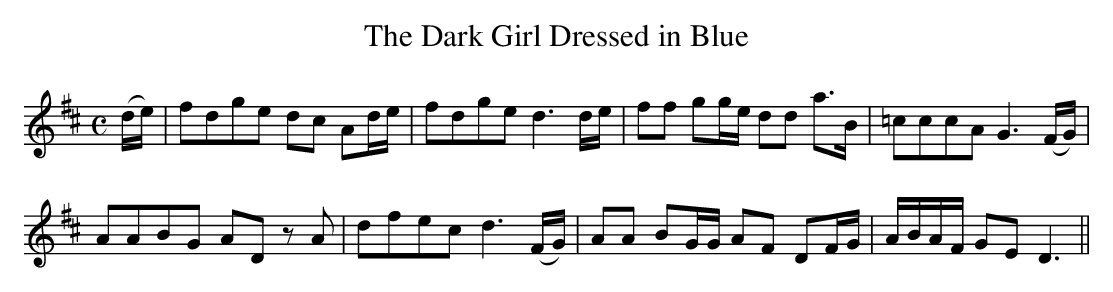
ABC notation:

X:1
T: The Dark Girl Dressed in Blue
M: C
L: 1/8
K: D
(d/e/) | fdge dc Ad/e/ | fdge d3 d/e/ | ff gg/e/ dd a>B | =cccA G3 (F/G/) |
AABG AD z A | dfec d3 (F/G/) | AA BG/G/ AF DF/G/ | A/B/A/F/ GE D3 ||
